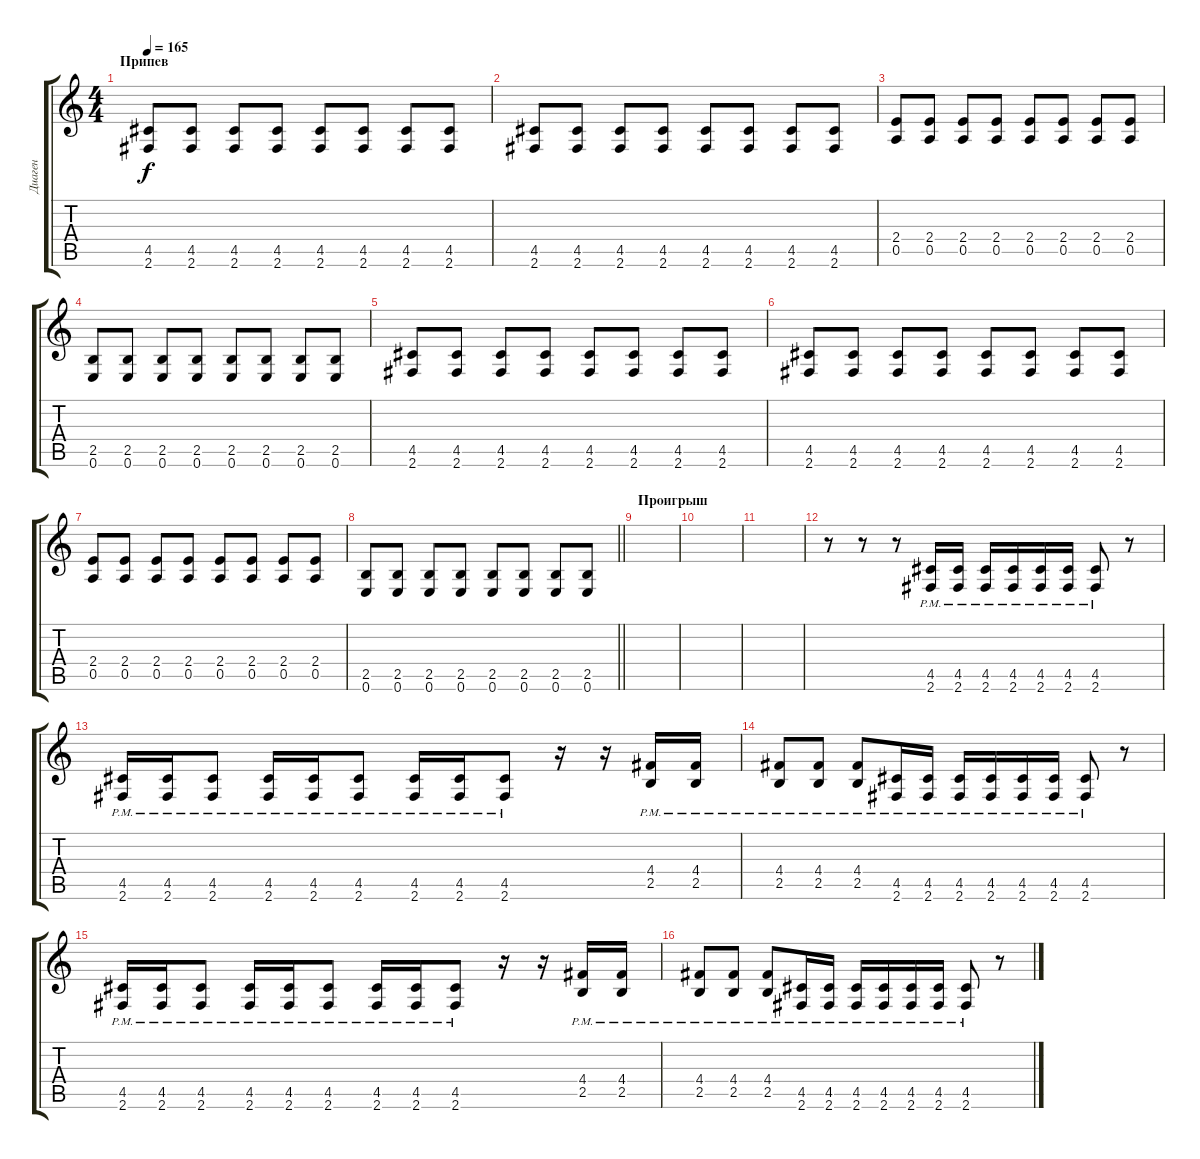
\track ("Диаген" "Диаген") {instrument overdrivenguitar}
\staff {score tabs}
\tuning (E4 B3 G3 D3 A2 E2) {hide}
\ts (4 4)
\section ("" "Припев")
\tempo 165
\clef g2
\ks c
(4.5 2.6).8{dy f} (4.5 2.6).8 (4.5 2.6).8 (4.5 2.6).8 (4.5 2.6).8 (4.5 2.6).8 (4.5 2.6).8 (4.5 2.6).8 |
(4.5 2.6).8 (4.5 2.6).8 (4.5 2.6).8 (4.5 2.6).8 (4.5 2.6).8 (4.5 2.6).8 (4.5 2.6).8 (4.5 2.6).8 |
(2.4 0.5).8 (2.4 0.5).8 (2.4 0.5).8 (2.4 0.5).8 (2.4 0.5).8 (2.4 0.5).8 (2.4 0.5).8 (2.4 0.5).8 |
(2.5 0.6).8 (2.5 0.6).8 (2.5 0.6).8 (2.5 0.6).8 (2.5 0.6).8 (2.5 0.6).8 (2.5 0.6).8 (2.5 0.6).8 |
(4.5 2.6).8 (4.5 2.6).8 (4.5 2.6).8 (4.5 2.6).8 (4.5 2.6).8 (4.5 2.6).8 (4.5 2.6).8 (4.5 2.6).8 |
(4.5 2.6).8 (4.5 2.6).8 (4.5 2.6).8 (4.5 2.6).8 (4.5 2.6).8 (4.5 2.6).8 (4.5 2.6).8 (4.5 2.6).8 |
(2.4 0.5).8 (2.4 0.5).8 (2.4 0.5).8 (2.4 0.5).8 (2.4 0.5).8 (2.4 0.5).8 (2.4 0.5).8 (2.4 0.5).8 |
\barLineRight lightlight
(2.5 0.6).8 (2.5 0.6).8 (2.5 0.6).8 (2.5 0.6).8 (2.5 0.6).8 (2.5 0.6).8 (2.5 0.6).8 (2.5 0.6).8 |
\section ("" "Проигрыш")
|
|
|
r.8 r.8 r.8 (4.5{pm} 2.6{pm}).16 (4.5{pm} 2.6{pm}).16 (4.5{pm} 2.6{pm}).16 (4.5{pm} 2.6{pm}).16 (4.5{pm} 2.6{pm}).16 (4.5{pm} 2.6{pm}).16 (4.5{pm} 2.6{pm}).8 r.8 |
(4.5{pm} 2.6{pm}).16 (4.5{pm} 2.6{pm}).16 (4.5{pm} 2.6{pm}).8 (4.5{pm} 2.6{pm}).16 (4.5{pm} 2.6{pm}).16 (4.5{pm} 2.6{pm}).8 (4.5{pm} 2.6{pm}).16 (4.5{pm} 2.6{pm}).16 (4.5{pm} 2.6{pm}).8 r.16 r.16 (4.4{pm} 2.5{pm}).16 (4.4{pm} 2.5{pm}).16 |
(4.4{pm} 2.5{pm}).8 (4.4{pm} 2.5{pm}).8 (4.4{pm} 2.5{pm}).8 (4.5{pm} 2.6{pm}).16 (4.5{pm} 2.6{pm}).16 (4.5{pm} 2.6{pm}).16 (4.5{pm} 2.6{pm}).16 (4.5{pm} 2.6{pm}).16 (4.5{pm} 2.6{pm}).16 (4.5{pm} 2.6{pm}).8 r.8 |
(4.5{pm} 2.6{pm}).16 (4.5{pm} 2.6{pm}).16 (4.5{pm} 2.6{pm}).8 (4.5{pm} 2.6{pm}).16 (4.5{pm} 2.6{pm}).16 (4.5{pm} 2.6{pm}).8 (4.5{pm} 2.6{pm}).16 (4.5{pm} 2.6{pm}).16 (4.5{pm} 2.6{pm}).8 r.16 r.16 (4.4{pm} 2.5{pm}).16 (4.4{pm} 2.5{pm}).16 |
(4.4{pm} 2.5{pm}).8 (4.4{pm} 2.5{pm}).8 (4.4{pm} 2.5{pm}).8 (4.5{pm} 2.6{pm}).16 (4.5{pm} 2.6{pm}).16 (4.5{pm} 2.6{pm}).16 (4.5{pm} 2.6{pm}).16 (4.5{pm} 2.6{pm}).16 (4.5{pm} 2.6{pm}).16 (4.5{pm} 2.6{pm}).8 r.8
